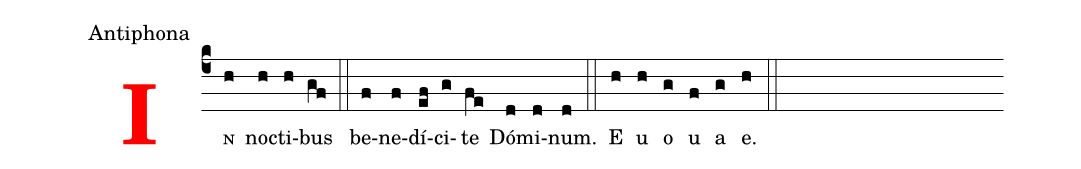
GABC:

office-part: Antiphona;
%%
<v>\bf\textcolor{red}{I}</v><v>\sc{n}</v>(c4h) noc(h)ti(h)bus(gf) (::) be(f)ne(f)dí(ef)ci(g)te(fe) Dó(d)mi(d)num.(d) (::) E(h) u(h) o(g) u(f) a(g) e.(h) (::)
